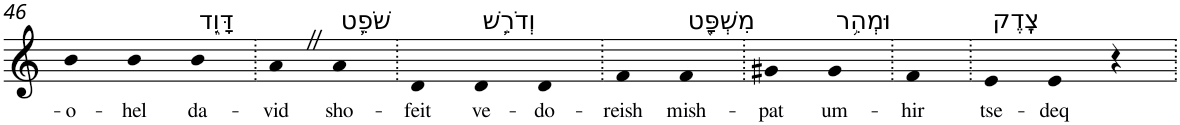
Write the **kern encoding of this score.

**kern	**text
*part1	*part1
*staff1	*staff1
*I"Piano	*
*I'Pno	*
!!LO:PB:g=z
*clefG2	*
*k[]	*
=46	=46
!	!LO:LY:b
4b	-o-
!	!LO:LY:b
4b	-hel
!LO:TX:a:t=דָּוִ֑ד	!
!	!LO:LY:b
4b	da-
=47.	=47.
!	!LO:LY:b
4aZ	-vid
!LO:TX:a:t=שֹׁפֵ֛ט	!
!	!LO:LY:b
4a	sho-
=48.	=48.
!	!LO:LY:b
4d	-feit
!LO:TX:a:t=וְדֹרֵ֥שׁ	!
!	!LO:LY:b
4d	ve-
!	!LO:LY:b
4d	-do-
=49.	=49.
!	!LO:LY:b
4f	-reish
!LO:TX:a:t=מִשְׁפָּ֖ט	!
!	!LO:LY:b
4f	mish-
=50.	=50.
!	!LO:LY:b
4g#X	-pat
!LO:TX:a:t=וּמְהִ֥ר	!
!	!LO:LY:b
4g#	um-
=51.	=51.
!	!LO:LY:b
4f	-hir
=52.	=52.
!LO:TX:a:t=צֶֽדֶק	!
!	!LO:LY:b
4e	tse-
!	!LO:LY:b
4e	-deq
4r	.
=.	=.
*-	*-
